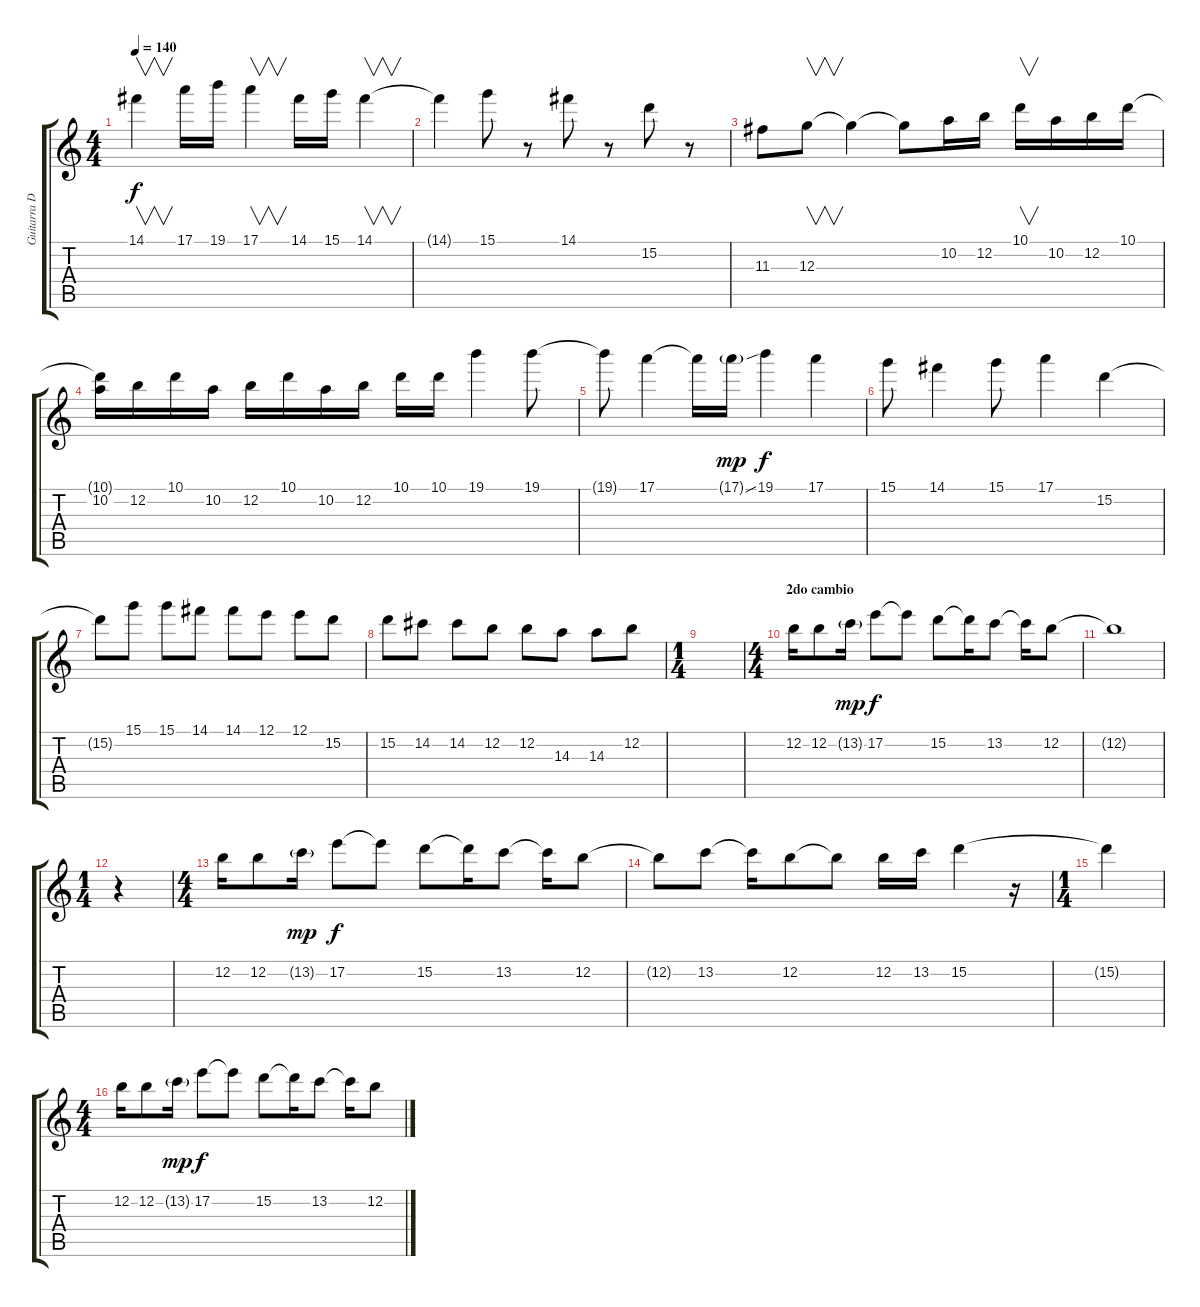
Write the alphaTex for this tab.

\track ("Guitarra Dist" "Guitarra D") {instrument distortionguitar}
\staff {score tabs}
\tuning (E4 B3 G3 D3 A2 E2) {hide}
\ts (4 4)
\tempo 140
\clef g2
\ks c
14.1.4{v dy f} 17.1.16 19.1.16 17.1.4{v} 14.1.16 15.1.16 14.1.4{v} |
14.1{t}.4 15.1.8 r.8 14.1.8 r.8 15.2.8 r.8 |
11.3.8 12.3.8{v} 12.3{t}.4 12.3{t}.8 10.2.16 12.2.16 10.1.16{v} 10.2.16 12.2.16 10.1.16 |
(10.1{t} 10.2).16 12.2.16 10.1.16 10.2.16 12.2.16 10.1.16 10.2.16 12.2.16 10.1.16 10.1.16 19.1.4 19.1.8 |
19.1{t}.8 17.1.4 17.1{t}.16 17.1{ss g}.16{dy mp} 19.1.4{dy f} 17.1.4 |
15.1.8 14.1.4 15.1.8 17.1.4 15.2.4 |
15.2{t}.8 15.1.8 15.1.8 14.1.8 14.1.8 12.1.8 12.1.8 15.2.8 |
15.2.8 14.2.8 14.2.8 12.2.8 12.2.8 14.3.8 14.3.8 12.2.8 |
\ts (1 4)
|
\ts (4 4)
\section ("" "2do cambio")
12.2.16 12.2.8 13.2{g}.16{dy mp} 17.2.8{dy f} 17.2{t}.8 15.2.8 15.2{t}.16 13.2.8 13.2{t}.16 12.2.8 |
12.2{t}.1 |
\ts (1 4)
r.4 |
\ts (4 4)
12.2.16 12.2.8 13.2{g}.16{dy mp} 17.2.8{dy f} 17.2{t}.8 15.2.8 15.2{t}.16 13.2.8 13.2{t}.16 12.2.8 |
12.2{t}.8 13.2.8 13.2{t}.16 12.2.8 12.2{t}.8 12.2.16 13.2.16 15.2.4 r.16 |
\ts (1 4)
15.2{t}.4 |
\ts (4 4)
12.2.16 12.2.8 13.2{g}.16{dy mp} 17.2.8{dy f} 17.2{t}.8 15.2.8 15.2{t}.16 13.2.8 13.2{t}.16 12.2.8
